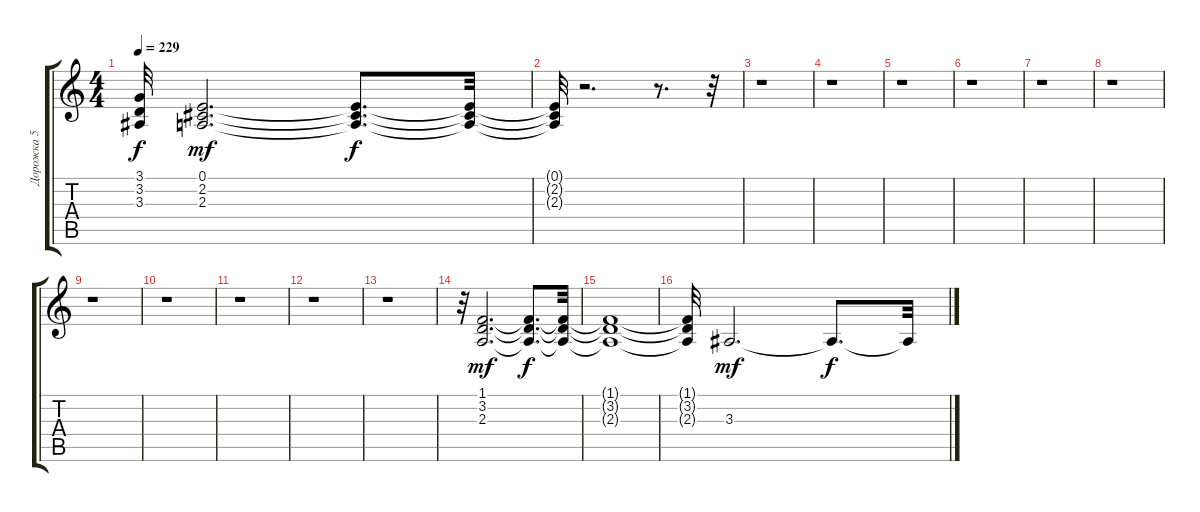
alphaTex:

\track ("Дорожка 5" "Дорожка 5") {instrument choiraahs}
\staff {score tabs}
\tuning (E4 B3 G3 D3 A2 E2) {hide}
\ts (4 4)
\tempo 229
\clef g2
\ks c
(3.1{t} 3.2{t} 3.3{t}).32{dy f} (0.1 2.2 2.3).2{d dy mf} (0.1{t} 2.2{t} 2.3{t}).8{d dy f} (0.1{t} 2.2{t} 2.3{t}).32 |
(0.1{t} 2.2{t} 2.3{t}).32 r.2{d} r.8{d} r.32 |
r.1 |
r.1 |
r.1 |
r.1 |
r.1 |
r.1 |
r.1 |
r.1 |
r.1 |
r.1 |
r.1 |
r.32 (1.1 3.2 2.3).2{d dy mf} (1.1{t} 3.2{t} 2.3{t}).8{d dy f} (1.1{t} 3.2{t} 2.3{t}).32 |
(1.1{t} 3.2{t} 2.3{t}).1 |
(1.1{t} 3.2{t} 2.3{t}).32 3.3.2{d dy mf} 3.3{t}.8{d dy f} 3.3{t}.32
